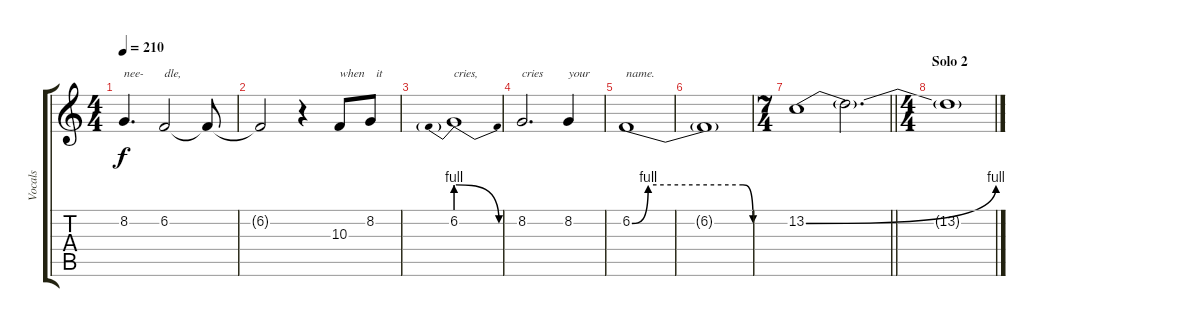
\track ("Vocals" "Vocals") {instrument lead2sawtooth}
\staff {score tabs}
\tuning (E4 B3 G3 D3 A2 E2) {hide}
\ts (4 4)
\tempo 210
\clef g2
\ks c
8.2.4{d txt "nee-" dy f} 6.2.2{txt "dle,"} 6.2{t}.8 |
6.2{t}.2 r.4 10.3.8{txt "when"} 8.2.8{txt "  it"} |
6.2{be (prebendrelease 0 4 60 0)}.1{txt "cries,"} |
8.2.2{d txt "cries"} 8.2.4{txt "your"} |
6.2{be (custom 0 0 8 4 30 4 55 4 60 0)}.1{txt "name."} |
6.2{t}.1 |
\ts (7 4)
\barLineRight lightlight
13.2{be (bend 0 0 60 4)}.1 13.2{t}.2{d} |
\ts (4 4)
\section ("" "Solo 2")
13.2{t}.1
